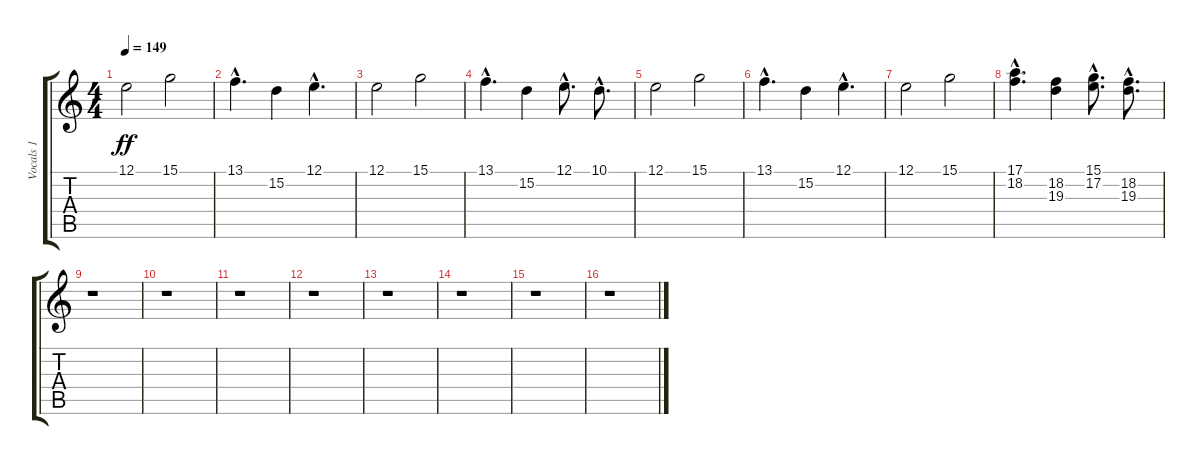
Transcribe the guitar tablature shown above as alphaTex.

\track ("Vocals 1" "Vocals 1") {instrument flute}
\staff {score tabs}
\tuning (E4 B3 G3 D3 A2 E2) {hide}
\ts (4 4)
\tempo 149
\clef g2
\ks c
12.1.2{dy ff} 15.1.2 |
13.1{hac}.4{d} 15.2.4 12.1{hac}.4{d} |
12.1.2 15.1.2 |
13.1{hac}.4{d} 15.2.4 12.1{hac}.8{d} 10.1{hac}.8{d} |
12.1.2 15.1.2 |
13.1{hac}.4{d} 15.2.4 12.1{hac}.4{d} |
12.1.2 15.1.2 |
(17.1{hac} 18.2{hac}).4{d} (18.2 19.3).4 (15.1{hac} 17.2{hac}).8{d} (18.2{hac} 19.3{hac}).8{d} |
r.1 |
r.1 |
r.1 |
r.1 |
r.1 |
r.1 |
r.1 |
r.1
